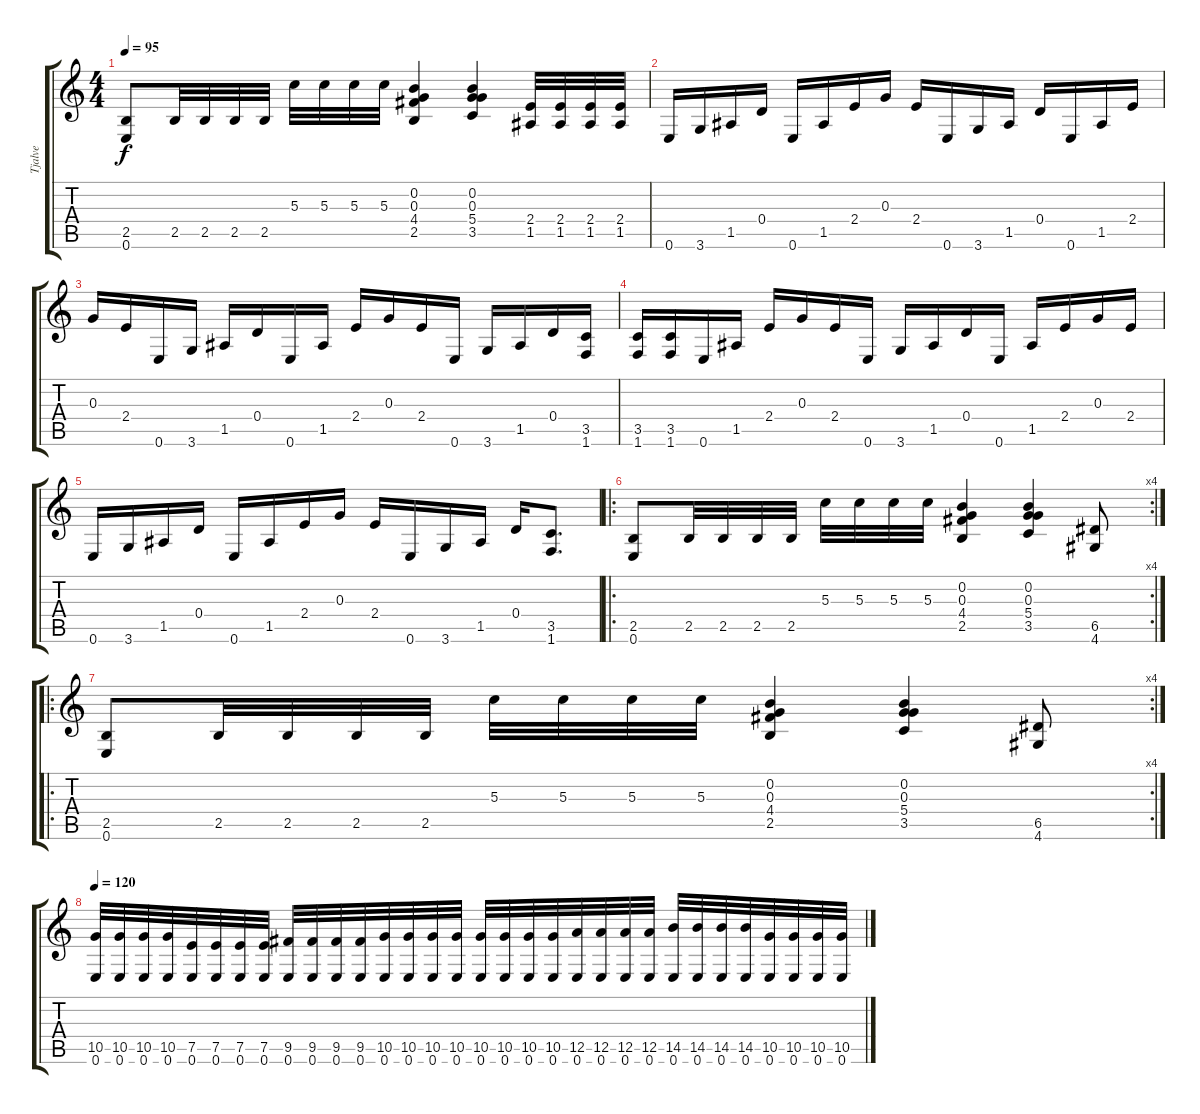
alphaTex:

\track ("Tjalve" "Tjalve") {instrument distortionguitar}
\staff {score tabs}
\tuning (E4 B3 G3 D3 A2 E2) {hide}
\ts (4 4)
\tempo 95
\clef g2
\ks c
(2.5 0.6).8{dy f} 2.5.32 2.5.32 2.5.32 2.5.32 5.3.32 5.3.32 5.3.32 5.3.32 (0.2 0.3 4.4 2.5).4 (0.2 0.3 5.4 3.5).4 (2.4 1.5).32 (2.4 1.5).32 (2.4 1.5).32 (2.4 1.5).32 |
0.6.16 3.6.16 1.5.16 0.4.16 0.6.16 1.5.16 2.4.16 0.3.16 2.4.16 0.6.16 3.6.16 1.5.16 0.4.16 0.6.16 1.5.16 2.4.16 |
0.3.16 2.4.16 0.6.16 3.6.16 1.5.16 0.4.16 0.6.16 1.5.16 2.4.16 0.3.16 2.4.16 0.6.16 3.6.16 1.5.16 0.4.16 (3.5 1.6).16 |
(3.5 1.6).16 (3.5 1.6).16 0.6.16 1.5.16 2.4.16 0.3.16 2.4.16 0.6.16 3.6.16 1.5.16 0.4.16 0.6.16 1.5.16 2.4.16 0.3.16 2.4.16 |
0.6.16 3.6.16 1.5.16 0.4.16 0.6.16 1.5.16 2.4.16 0.3.16 2.4.16 0.6.16 3.6.16 1.5.16 0.4.16 (3.5 1.6).8{d} |
\ro
\rc 4
(2.5 0.6).8 2.5.32 2.5.32 2.5.32 2.5.32 5.3.32 5.3.32 5.3.32 5.3.32 (0.2 0.3 4.4 2.5).4 (0.2 0.3 5.4 3.5).4 (6.5 4.6).8 |
\ro
\rc 4
(2.5 0.6).8 2.5.32 2.5.32 2.5.32 2.5.32 5.3.32 5.3.32 5.3.32 5.3.32 (0.2 0.3 4.4 2.5).4 (0.2 0.3 5.4 3.5).4 (6.5 4.6).8 |
\tempo 120
(10.5 0.6).32 (10.5 0.6).32 (10.5 0.6).32 (10.5 0.6).32 (7.5 0.6).32 (7.5 0.6).32 (7.5 0.6).32 (7.5 0.6).32 (9.5 0.6).32 (9.5 0.6).32 (9.5 0.6).32 (9.5 0.6).32 (10.5 0.6).32 (10.5 0.6).32 (10.5 0.6).32 (10.5 0.6).32 (10.5 0.6).32 (10.5 0.6).32 (10.5 0.6).32 (10.5 0.6).32 (12.5 0.6).32 (12.5 0.6).32 (12.5 0.6).32 (12.5 0.6).32 (14.5 0.6).32 (14.5 0.6).32 (14.5 0.6).32 (14.5 0.6).32 (10.5 0.6).32 (10.5 0.6).32 (10.5 0.6).32 (10.5 0.6).32
